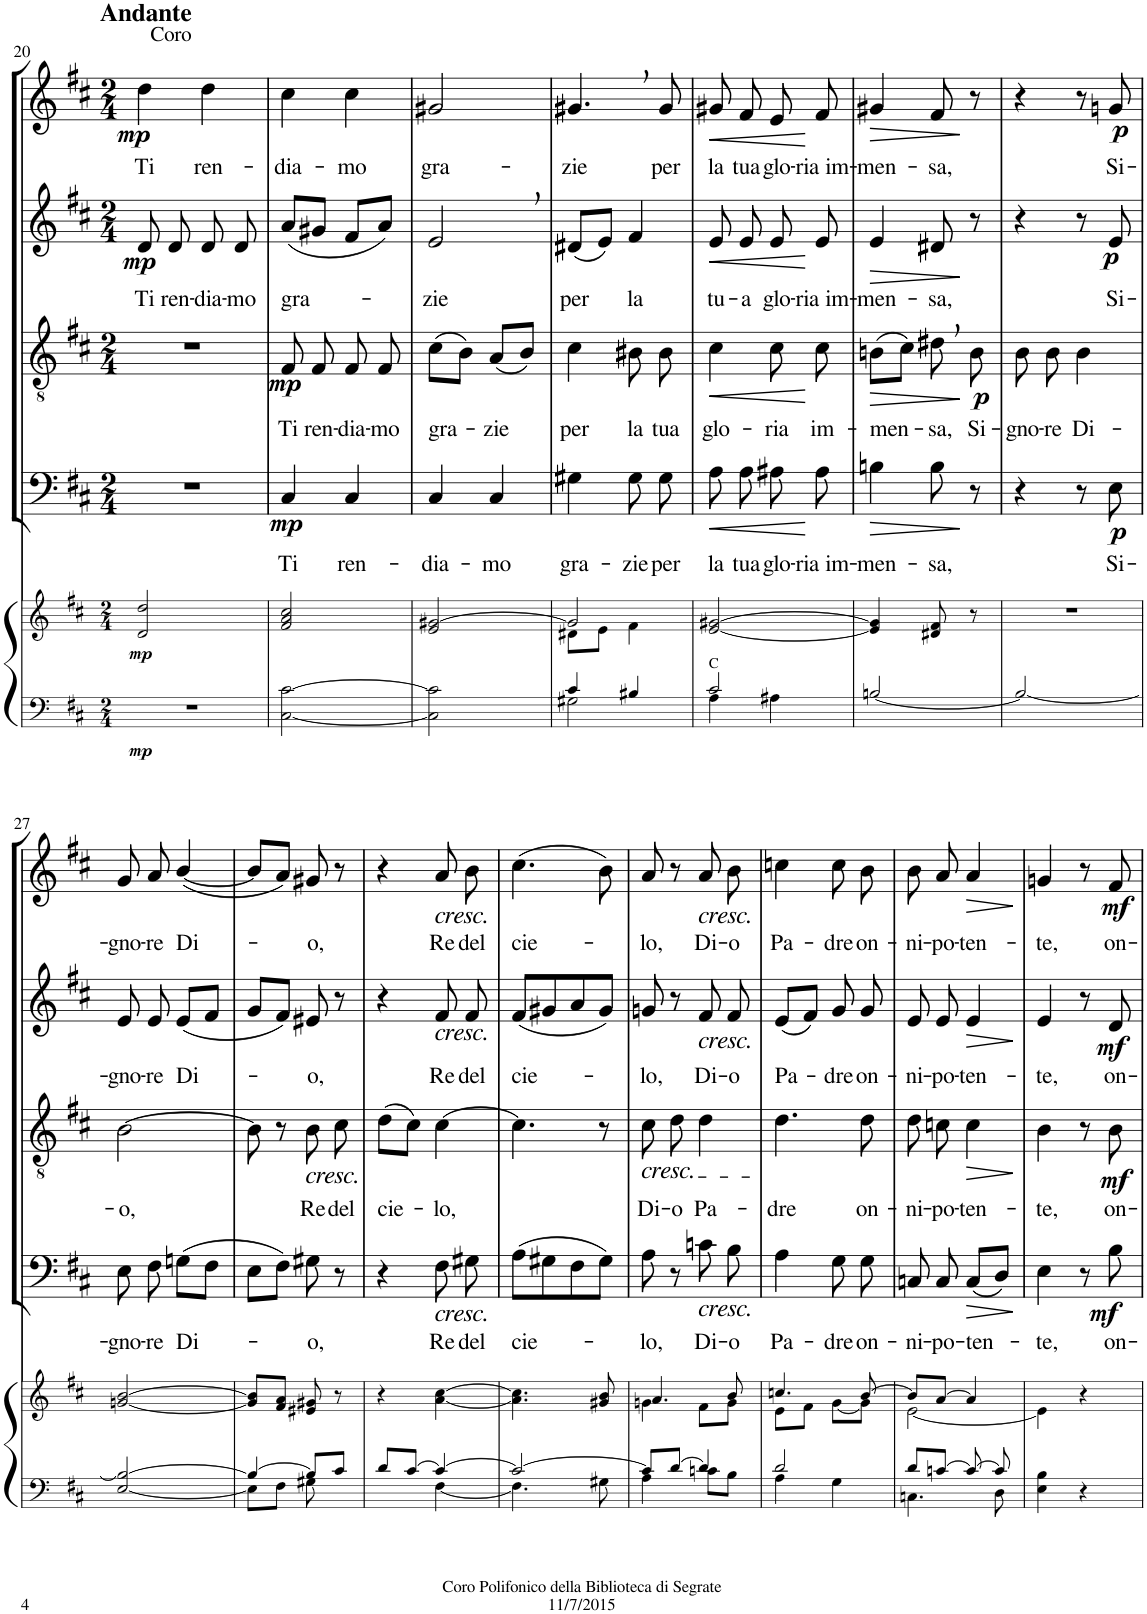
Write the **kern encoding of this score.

**kern	**dynam	**kern	**dynam	**kern	**text	**dynam	**kern	**text	**dynam	**kern	**text	**dynam	**kern	**text	**dynam
*part6	*part6	*part5	*part5	*part4	*part4	*part4	*part3	*part3	*part3	*part2	*part2	*part2	*part1	*part1	*part1
*staff6	*staff6	*staff5	*staff5	*staff4	*staff4	*staff4	*staff3	*staff3	*staff3	*staff2	*staff2	*staff2	*staff1	*staff1	*staff1
*I"Pipe Organ	*	*I"Pipe Organ	*	*I"Bassi	*	*	*I"Tenori	*	*	*I"Contralti	*	*	*I"Soprani	*	*
*I'P Org	*	*I'P Org	*	*	*	*	*	*	*	*	*	*	*	*	*
!!LO:PB:g=z
*clefF4	*	*clefG2	*	*clefF4	*	*	*clefGv2	*	*	*clefG2	*	*	*clefG2	*	*
*	*	*	*	*	*	*	*	*	*	*	*	*	*Trd1c2	*	*
*k[f#c#]	*	*k[f#c#]	*	*k[f#c#]	*	*	*k[f#c#]	*	*	*k[f#c#]	*	*	*k[f#c#]	*	*
*D:	*	*D:	*	*D:	*	*	*D:	*	*	*D:	*	*	*D:	*	*
*M2/4	*	*M2/4	*	*M2/4	*	*	*M2/4	*	*	*M2/4	*	*	*M2/4	*	*
=20	=20	=20	=20	=20	=20	=20	=20	=20	=20	=20	=20	=20	=20	=20	=20
!	!	!	!	!	!	!	!	!	!	!	!	!	!LO:TX:a:B:t=Andante	!	!
!	!	!	!	!	!	!	!	!	!	!	!	!	!LO:TX:a:t=Coro	!	!
!	!LO:DY:b	!	!LO:DY:b	!	!	!	!	!	!	!	!LO:LY:b	!LO:DY:b	!	!LO:LY:b	!LO:DY:b
2r	mp	2d/ 2dd/	mp	2r	.	.	2r	.	.	8d/	Ti	mp	4dd\	Ti	mp
!	!	!	!	!	!	!	!	!	!	!	!LO:LY:b	!	!	!	!
.	.	.	.	.	.	.	.	.	.	8d/	ren-	.	.	.	.
!	!	!	!	!	!	!	!	!	!	!	!LO:LY:b	!	!	!LO:LY:b	!
.	.	.	.	.	.	.	.	.	.	8d/	-dia-	.	4dd\	ren-	.
!	!	!	!	!	!	!	!	!	!	!	!LO:LY:b	!	!	!	!
.	.	.	.	.	.	.	.	.	.	8d/	-mo	.	.	.	.
=21	=21	=21	=21	=21	=21	=21	=21	=21	=21	=21	=21	=21	=21	=21	=21
!	!	!	!	!	!LO:LY:b	!LO:DY:b	!	!LO:LY:b	!LO:DY:b	!	!LO:LY:b	!	!	!LO:LY:b	!
[2C#\ [2c#\	.	2f#/ 2a/ 2cc#/	.	4C#/	Ti	mp	8F#/	Ti	mp	(8a/L	gra-	.	4cc#\	-dia-	.
!	!	!	!	!	!	!	!	!LO:LY:b	!	!	!	!	!	!	!
.	.	.	.	.	.	.	8F#/	ren-	.	8g#X/J	.	.	.	.	.
!	!	!	!	!	!LO:LY:b	!	!	!LO:LY:b	!	!	!	!	!	!LO:LY:b	!
.	.	.	.	4C#/	ren-	.	8F#/	-dia-	.	8f#/L	.	.	4cc#\	-mo	.
!	!	!	!	!	!	!	!	!LO:LY:b	!	!	!	!	!	!	!
.	.	.	.	.	.	.	8F#/	-mo	.	8a/J)	.	.	.	.	.
=22	=22	=22	=22	=22	=22	=22	=22	=22	=22	=22	=22	=22	=22	=22	=22
!	!	!	!	!	!LO:LY:b	!	!	!LO:LY:b	!	!	!LO:LY:b	!	!	!LO:LY:b	!
2C#\] 2c#\]	.	2e/ [2g#X/	.	4C#/	-dia-	.	(8c#\L	gra-	.	2e,/	-zie	.	2g#X/	gra-	.
.	.	.	.	.	.	.	8B\J)	.	.	.	.	.	.	.	.
!	!	!	!	!	!LO:LY:b	!	!	!LO:LY:b	!	!	!	!	!	!	!
.	.	.	.	4C#/	-mo	.	(8A/L	-zie	.	.	.	.	.	.	.
.	.	.	.	.	.	.	8B/J)	.	.	.	.	.	.	.	.
=23	=23	=23	=23	=23	=23	=23	=23	=23	=23	=23	=23	=23	=23	=23	=23
*^	*	*^	*	*	*	*	*	*	*	*	*	*	*	*	*
!	!	!	!	!	!	!	!LO:LY:b	!	!	!LO:LY:b	!	!	!LO:LY:b	!	!	!LO:LY:b	!
4c#/	2G#X\	.	2g#/]	8d#X\L	.	4G#X\	gra-	.	4c#\	per	.	(8d#X/L	per	.	4.g#X,/	-zie	.
.	.	.	.	8e\J	.	.	.	.	.	.	.	8e/J)	.	.	.	.	.
!	!	!	!	!	!	!	!LO:LY:b	!	!	!LO:LY:b	!	!	!LO:LY:b	!	!	!	!
4B#X/	.	.	.	4f#\	.	8G#\	-zie	.	8B#X\	la	.	4f#/	la	.	.	.	.
!	!	!	!	!	!	!	!LO:LY:b	!	!	!LO:LY:b	!	!	!	!	!	!LO:LY:b	!
.	.	.	.	.	.	8G#\	per	.	8B#\	tua	.	.	.	.	8g#/	per	.
*	*	*	*v	*v	*	*	*	*	*	*	*	*	*	*	*	*	*
=24	=24	=24	=24	=24	=24	=24	=24	=24	=24	=24	=24	=24	=24	=24	=24	=24
!LO:TX:a:t=C	!	!	!	!	!	!	!	!	!	!	!	!	!	!	!	!
!	!	!	!	!	!	!LO:LY:b	!LO:HP:b	!	!LO:LY:b	!LO:HP:b	!	!LO:LY:b	!LO:HP:b	!	!LO:LY:b	!LO:HP:b
2c#/	4A\	.	[2e/ [2g#X/	.	8A\	la	<	4c#\	glo-	<	8e/	tu-	<	8g#X/	la	<
!	!	!	!	!	!	!LO:LY:b	!	!	!	!	!	!LO:LY:b	!	!	!LO:LY:b	!
.	.	.	.	.	8A\	tua	.	.	.	.	8e/	-a	.	8f#/	tua	.
!	!	!	!	!	!	!LO:LY:b	!	!	!LO:LY:b	!	!	!LO:LY:b	!	!	!LO:LY:b	!
.	4A#X\	.	.	.	8A#X\	glo-	.	8c#\	-ria	.	8e/	glo-	.	8e/	glo-	.
!	!	!	!	!	!	!LO:LY:b	!	!	!LO:LY:b	!	!	!LO:LY:b	!	!	!LO:LY:b	!
.	.	.	.	.	8A#\	-ria im-	[	8c#\	im-	[	8e/	-ria im-	[	8f#/	-ria im-	[
*v	*v	*	*	*	*	*	*	*	*	*	*	*	*	*	*	*
=25	=25	=25	=25	=25	=25	=25	=25	=25	=25	=25	=25	=25	=25	=25	=25
!	!	!	!	!	!LO:LY:b	!LO:HP:b	!	!LO:LY:b	!LO:HP:b	!	!LO:LY:b	!LO:HP:b	!	!LO:LY:b	!LO:HP:b
[2Bn/	.	4e/] 4g#/]	.	4Bn\	-men-	>	(8Bn\L	-men-	>	4e/	-men-	>	4g#X/	-men-	>
.	.	.	.	.	.	.	8c#\J)	.	.	.	.	.	.	.	.
!	!	!	!	!	!LO:LY:b	!	!	!LO:LY:b	!	!	!LO:LY:b	!	!	!LO:LY:b	!
.	.	8d#X/ 8f#/	.	8B\	-sa,	.	8d#X,\	-sa,	.	8d#X/	-sa,	.	8f#/	-sa,	.
!	!	!	!	!	!	!	!	!LO:LY:b	!LO:DY:n=1:b	!	!	!	!	!	!
.	.	8r	.	8r	.	]	8B\	Si-	] p	8r	.	]	8r	.	]
=26	=26	=26	=26	=26	=26	=26	=26	=26	=26	=26	=26	=26	=26	=26	=26
!	!	!	!	!	!	!	!	!LO:LY:b	!	!	!	!	!	!	!
2B/_	.	2r	.	4r	.	.	8B\	-gno-	.	4r	.	.	4r	.	.
!	!	!	!	!	!	!	!	!LO:LY:b	!	!	!	!	!	!	!
.	.	.	.	.	.	.	8B\	-re	.	.	.	.	.	.	.
!	!	!	!	!	!	!	!	!LO:LY:b	!	!	!	!	!	!	!
.	.	.	.	8r	.	.	4B\	Di-	.	8r	.	.	8r	.	.
!	!	!	!	!	!LO:LY:b	!LO:DY:b	!	!	!	!	!LO:LY:b	!LO:DY:b	!	!LO:LY:b	!LO:DY:b
.	.	.	.	8E\	Si-	p	.	.	.	8e/	Si-	p	8gn/	Si-	p
!!LO:LB:g=z
=27	=27	=27	=27	=27	=27	=27	=27	=27	=27	=27	=27	=27	=27	=27	=27
!	!	!	!	!	!LO:LY:b	!	!	!LO:LY:b	!	!	!LO:LY:b	!	!	!LO:LY:b	!
[2E/ 2B/_	.	[2gn/ [2b/	.	8E\	-gno-	.	[2B\	-o,	.	8e/	-gno-	.	8g/	-gno-	.
!	!	!	!	!	!LO:LY:b	!	!	!	!	!	!LO:LY:b	!	!	!LO:LY:b	!
.	.	.	.	8F#\	-re	.	.	.	.	8e/	-re	.	8a/	-re	.
!	!	!	!	!	!LO:LY:b	!	!	!	!	!	!LO:LY:b	!	!	!LO:LY:b	!
.	.	.	.	(8Gn\L	Di-	.	.	.	.	(8e/L	Di-	.	([4b/	Di-	.
.	.	.	.	8F#\J	.	.	.	.	.	8f#/J	.	.	.	.	.
=28	=28	=28	=28	=28	=28	=28	=28	=28	=28	=28	=28	=28	=28	=28	=28
*^	*	*	*	*	*	*	*	*	*	*	*	*	*	*	*
4B/_	8E\L]	.	8g/] 8b/]L	.	8E\L	.	.	8B\]	.	.	8g/L	.	.	8b/L]	.	.
.	8F#\J	.	8f#/ 8a/J	.	8F#\J)	.	.	8r	.	.	8f#/J)	.	.	8a/J)	.	.
!	!	!	!	!	!	!	!	!LO:TX:b:i:t=cresc.	!	!	!	!	!	!	!	!
!	!	!	!	!	!	!LO:LY:b	!	!	!LO:LY:b	!	!	!LO:LY:b	!	!	!LO:LY:b	!
8B/L]	8G#X\	.	8e#X/ 8g#X/	.	8G#X\	-o,	.	8B\	Re	.	8e#X/	-o,	.	8g#X/	-o,	.
!	!	!	!	!	!	!	!	!	!LO:LY:b	!	!	!	!	!	!	!
8c#/J	8ryy	.	8r	.	8r	.	.	8c#\	del	.	8r	.	.	8r	.	.
=29	=29	=29	=29	=29	=29	=29	=29	=29	=29	=29	=29	=29	=29	=29	=29	=29
!	!	!	!	!	!	!	!	!	!LO:LY:b	!	!	!	!	!	!	!
8d/L	4ryy	.	4r	.	4r	.	.	(8d\L	cie-	.	4r	.	.	4r	.	.
[8c#/J	.	.	.	.	.	.	.	8c#\J)	.	.	.	.	.	.	.	.
!	!	!	!	!	!	!	!	!	!	!	!	!	!	!LO:TX:b:i:t=cresc.	!	!
!	!	!	!	!	!	!	!	!	!	!	!LO:TX:b:i:t=cresc.	!	!	!	!	!
!	!	!	!	!	!LO:TX:b:i:t=cresc.	!	!	!	!	!	!	!	!	!	!	!
!	!	!	!	!	!	!LO:LY:b	!	!	!LO:LY:b	!	!	!LO:LY:b	!	!	!LO:LY:b	!
4c#/_	[4F#\	.	[4a\ [4cc#\	.	8F#\	Re	.	[4c#\	-lo,	.	8f#/	Re	.	8a/	Re	.
!	!	!	!	!	!	!LO:LY:b	!	!	!	!	!	!LO:LY:b	!	!	!LO:LY:b	!
.	.	.	.	.	8G#X\	del	.	.	.	.	8f#/	del	.	8b\	del	.
=30	=30	=30	=30	=30	=30	=30	=30	=30	=30	=30	=30	=30	=30	=30	=30	=30
!	!	!	!	!	!	!LO:LY:b	!	!	!	!	!	!LO:LY:b	!	!	!LO:LY:b	!
2c#/_	4.F#\]	.	4.a\] 4.cc#\]	.	(8A\L	cie-	.	4.c#\]	.	.	(8f#/L	cie-	.	(4.cc#\	cie-	.
.	.	.	.	.	8G#X\	.	.	.	.	.	8g#X/	.	.	.	.	.
.	.	.	.	.	8F#\	.	.	.	.	.	8a/	.	.	.	.	.
.	8G#X\	.	8g#X/ 8b/	.	8G#\J)	.	.	8r	.	.	8g#/J)	.	.	8b\)	.	.
=31	=31	=31	=31	=31	=31	=31	=31	=31	=31	=31	=31	=31	=31	=31	=31	=31
*	*	*	*^	*	*	*	*	*	*	*	*	*	*	*	*	*
!	!	!	!	!	!	!	!	!	!LO:TX:b:i:t=cresc.	!	!	!	!	!	!	!	!
!	!	!	!	!	!	!	!LO:LY:b	!	!	!LO:LY:b	!	!	!LO:LY:b	!	!	!LO:LY:b	!
8c#/L]	4A\	.	4.a/	4gn\	.	8A\	-lo,	.	8c#\	Di-	.	8gn/	-lo,	.	8a/	-lo,	.
!	!	!	!	!	!	!	!	!	!	!LO:LY:b	!	!	!	!	!	!	!
[8d/J	.	.	.	.	.	8r	.	.	8d\	-o	.	8r	.	.	8r	.	.
!	!	!	!	!	!	!	!	!	!	!	!	!	!	!	!LO:TX:b:i:t=cresc.	!	!
!	!	!	!	!	!	!	!	!	!	!	!	!LO:TX:b:i:t=cresc.	!	!	!	!	!
!	!	!	!	!	!	!LO:TX:b:i:t=cresc.	!	!	!	!	!	!	!	!	!	!	!
!	!	!	!	!	!	!	!LO:LY:b	!	!	!LO:LY:b	!	!	!LO:LY:b	!	!	!LO:LY:b	!
4d/]	8cn\L	.	.	8f#\L	.	8cn\	Di-	.	4d\	Pa-	.	8f#/	Di-	.	8a/	Di-	.
!	!	!	!	!	!	!	!LO:LY:b	!	!	!	!	!	!LO:LY:b	!	!	!LO:LY:b	!
.	8B\J	.	8b/	8g\J	.	8B\	-o	.	.	.	.	8f#/	-o	.	8b\	-o	.
=32	=32	=32	=32	=32	=32	=32	=32	=32	=32	=32	=32	=32	=32	=32	=32	=32	=32
!	!	!	!	!	!	!	!LO:LY:b	!	!	!LO:LY:b	!	!	!LO:LY:b	!	!	!LO:LY:b	!
2d/	4A\	.	4.ccn/	8e\L	.	4A\	Pa-	.	4.d\	-dre	.	(8e/L	Pa-	.	4ccn\	Pa-	.
.	.	.	.	8f#\J	.	.	.	.	.	.	.	8f#/J)	.	.	.	.	.
!	!	!	!	!	!	!	!LO:LY:b	!	!	!	!	!	!LO:LY:b	!	!	!LO:LY:b	!
.	4G\	.	.	[8g\L	.	8G\	-dre	.	.	.	.	8g/	-dre	.	8cc\	-dre	.
!	!	!	!	!	!	!	!LO:LY:b	!	!	!LO:LY:b	!	!	!LO:LY:b	!	!	!LO:LY:b	!
.	.	.	[8b/	8g\J]	.	8G\	on-	.	8d\	on-	.	8g/	on-	.	8b\	on-	.
=33	=33	=33	=33	=33	=33	=33	=33	=33	=33	=33	=33	=33	=33	=33	=33	=33	=33
!	!	!	!	!	!	!	!LO:LY:b	!	!	!LO:LY:b	!	!	!LO:LY:b	!	!	!LO:LY:b	!
8d/L	4.Cn\	.	8b/L]	[2e\	.	8Cn/	-ni-	.	8d\	-ni-	.	8e/	-ni-	.	8b\	-ni-	.
!	!	!	!	!	!	!	!LO:LY:b	!	!	!LO:LY:b	!	!	!LO:LY:b	!	!	!LO:LY:b	!
[8cn/J	.	.	[8a/J	.	.	8C/	-po-	.	8cn\	-po-	.	8e/	-po-	.	8a/	-po-	.
!	!	!	!	!	!	!	!LO:LY:b	!LO:HP:b	!	!LO:LY:b	!LO:HP:b	!	!LO:LY:b	!LO:HP:b	!	!LO:LY:b	!LO:HP:b
8c/_	.	.	4a/]	.	.	(8C/L	-ten-	>	4c\	-ten-	>	4e/	-ten-	>	4a/	-ten-	>
8c/]	8D\	.	.	.	.	8D/J)	.	.	.	.	.	.	.	.	.	.	.
*v	*v	*	*	*	*	*	*	*	*	*	*	*	*	*	*	*	*
*	*	*v	*v	*	*	*	*	*	*	*	*	*	*	*	*	*
.	.	.	.	.	.	]	.	.	]	.	.	]	.	.	]
=34	=34	=34	=34	=34	=34	=34	=34	=34	=34	=34	=34	=34	=34	=34	=34
!	!	!	!	!	!LO:LY:b	!	!	!LO:LY:b	!	!	!LO:LY:b	!	!	!LO:LY:b	!
4E\ 4B\	.	4e\]	.	4E\	-te,	.	4B\	-te,	.	4e/	-te,	.	4gn/	-te,	.
4r	.	4r	.	8r	.	.	8r	.	.	8r	.	.	8r	.	.
!	!	!	!	!	!LO:LY:b	!LO:DY:b	!	!LO:LY:b	!LO:DY:b	!	!LO:LY:b	!LO:DY:b	!	!LO:LY:b	!LO:DY:b
.	.	.	.	8B\	on-	mf	8B\	on-	mf	8d/	on-	mf	8f#/	on-	mf
=	=	=	=	=	=	=	=	=	=	=	=	=	=	=	=
*-	*-	*-	*-	*-	*-	*-	*-	*-	*-	*-	*-	*-	*-	*-	*-
